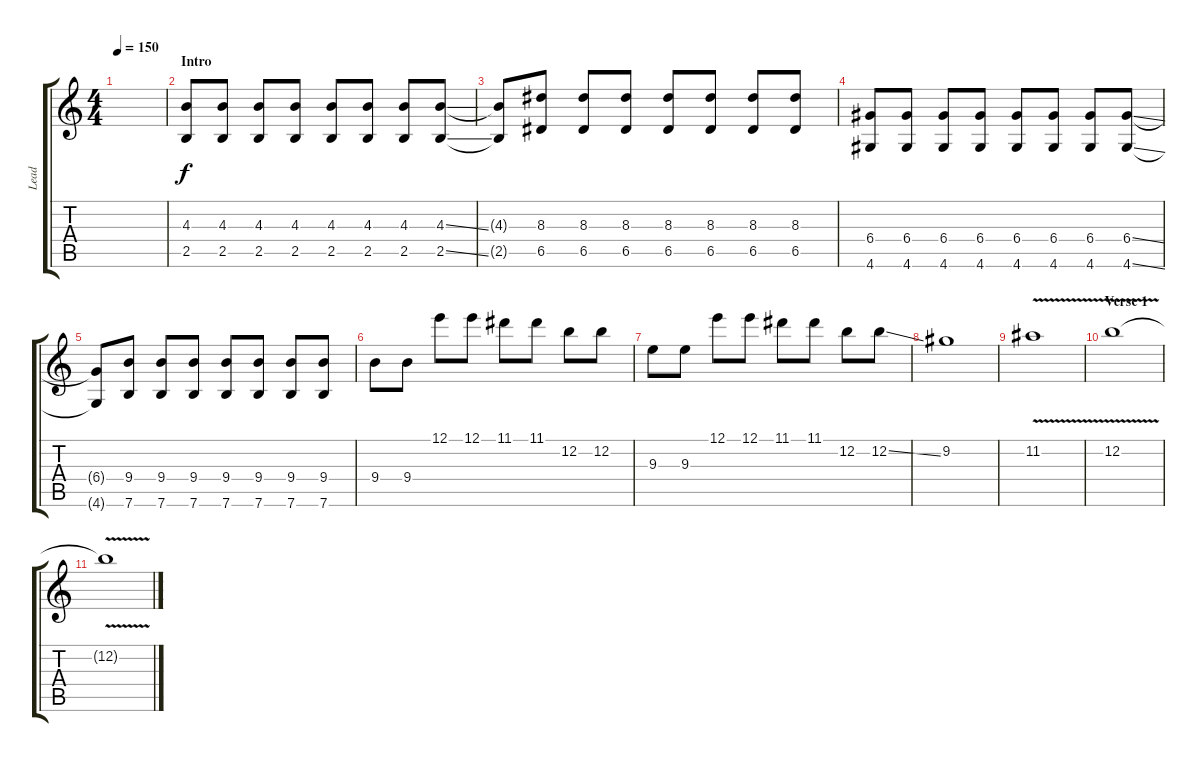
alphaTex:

\track ("Lead" "Lead") {instrument overdrivenguitar}
\staff {score tabs}
\tuning (E4 B3 G3 D3 A2 E2) {hide}
\ts (4 4)
\tempo 150
\clef g2
\ks c
|
\section ("" "Intro")
(4.3 2.5).8 (4.3 2.5).8 (4.3 2.5).8 (4.3 2.5).8 (4.3 2.5).8 (4.3 2.5).8 (4.3 2.5).8 (4.3{ss} 2.5{ss}).8 |
(4.3{t} 2.5{t}).8 (8.3 6.5).8 (8.3 6.5).8 (8.3 6.5).8 (8.3 6.5).8 (8.3 6.5).8 (8.3 6.5).8 (8.3 6.5).8 |
(6.4 4.6).8 (6.4 4.6).8 (6.4 4.6).8 (6.4 4.6).8 (6.4 4.6).8 (6.4 4.6).8 (6.4 4.6).8 (6.4{ss} 4.6{ss}).8 |
(6.4{t} 4.6{t}).8 (9.4 7.6).8 (9.4 7.6).8 (9.4 7.6).8 (9.4 7.6).8 (9.4 7.6).8 (9.4 7.6).8 (9.4 7.6).8 |
9.4.8 9.4.8 12.1.8 12.1.8 11.1.8 11.1.8 12.2.8 12.2.8 |
9.3.8 9.3.8 12.1.8 12.1.8 11.1.8 11.1.8 12.2.8 12.2{ss}.8 |
9.2.1 |
11.2{v}.1 |
\section ("" "Verse 1")
12.2{v}.1 |
12.2{t}.1
